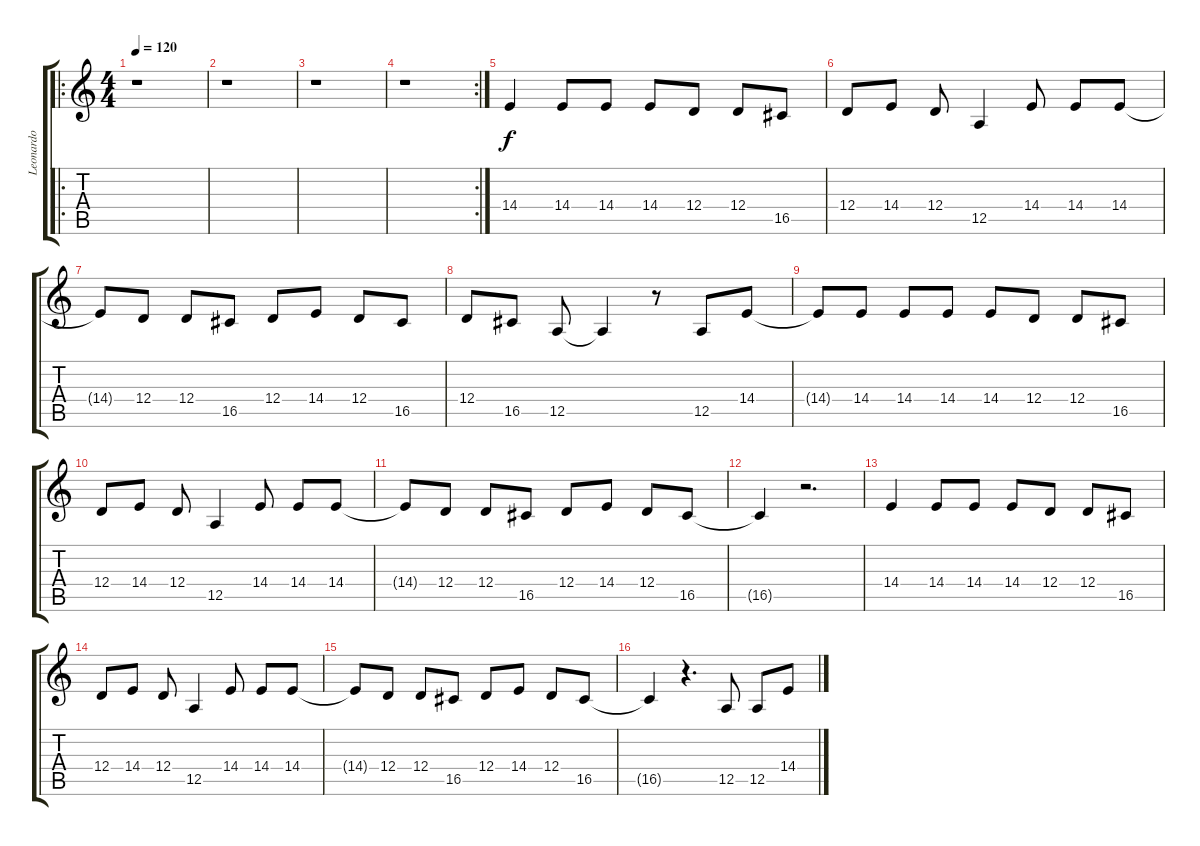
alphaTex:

\track ("Leonardo" "Leonardo") {instrument tenorsax}
\staff {score tabs}
\tuning (E4 B3 G3 D3 A2 E2) {hide}
\ro
\ts (4 4)
\tempo 120
\clef g2
\ks c
r.1{dy f instrument tenorsax} |
r.1 |
r.1 |
\rc 2
r.1 |
14.4.4 14.4.8 14.4.8 14.4.8 12.4.8 12.4.8 16.5.8 |
12.4.8 14.4.8 12.4.8 12.5.4 14.4.8 14.4.8 14.4.8 |
14.4{t}.8 12.4.8 12.4.8 16.5.8 12.4.8 14.4.8 12.4.8 16.5.8 |
12.4.8 16.5.8 12.5.8 12.5{t}.4 r.8 12.5.8 14.4.8 |
14.4{t}.8 14.4.8 14.4.8 14.4.8 14.4.8 12.4.8 12.4.8 16.5.8 |
12.4.8 14.4.8 12.4.8 12.5.4 14.4.8 14.4.8 14.4.8 |
14.4{t}.8 12.4.8 12.4.8 16.5.8 12.4.8 14.4.8 12.4.8 16.5.8 |
16.5{t}.4 r.2{d} |
14.4.4 14.4.8 14.4.8 14.4.8 12.4.8 12.4.8 16.5.8 |
12.4.8 14.4.8 12.4.8 12.5.4 14.4.8 14.4.8 14.4.8 |
14.4{t}.8 12.4.8 12.4.8 16.5.8 12.4.8 14.4.8 12.4.8 16.5.8 |
16.5{t}.4 r.4{d} 12.5.8 12.5.8 14.4.8
